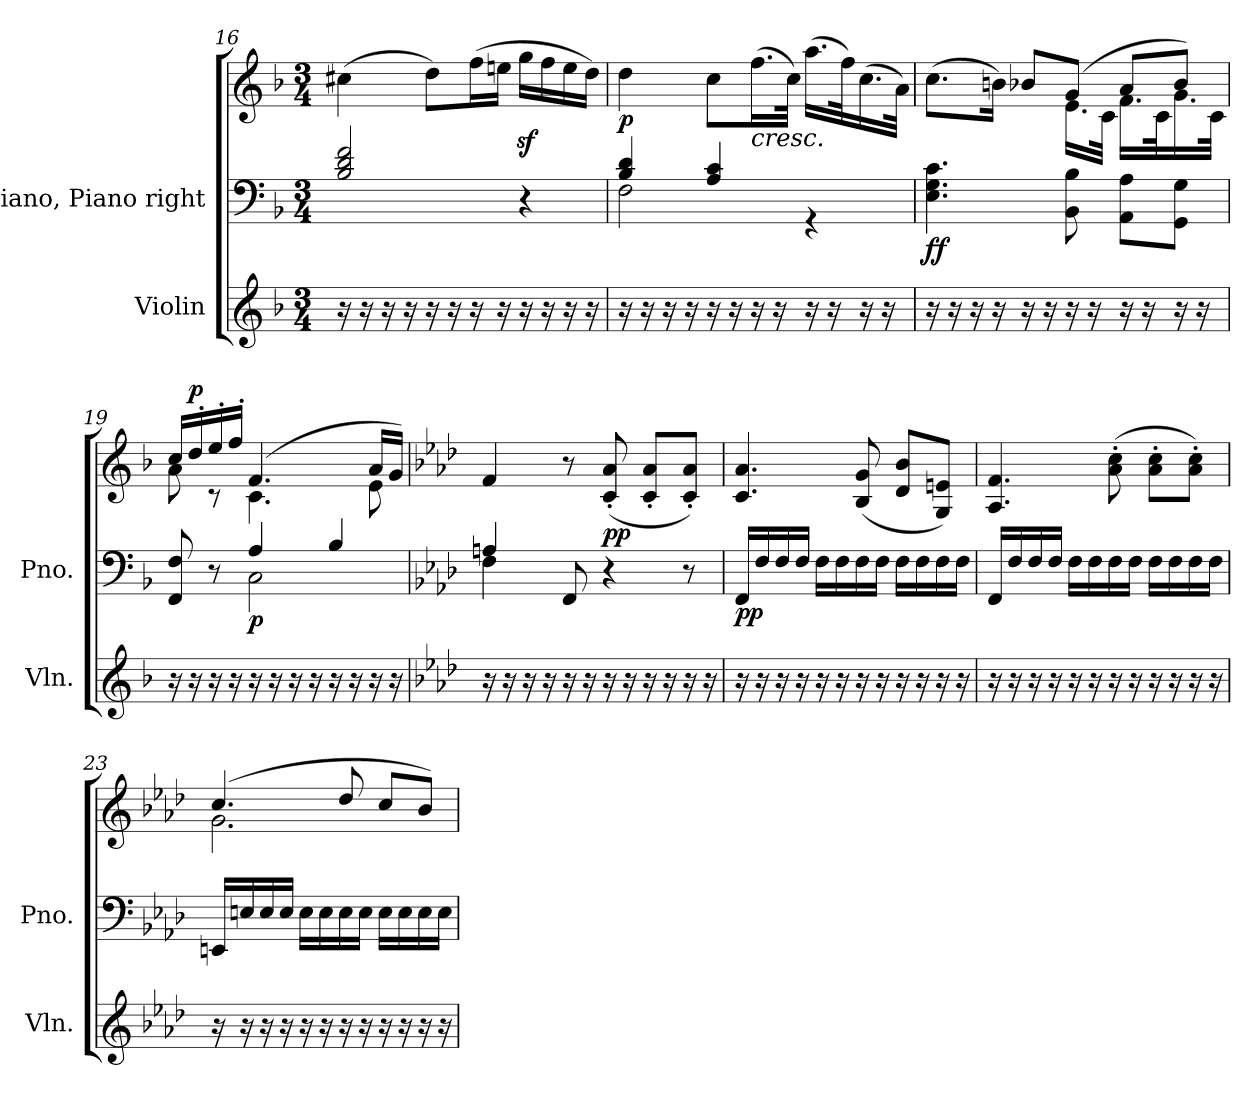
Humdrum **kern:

**kern	**kern	**kern	**dynam
*part2	*part1	*part1	*part1
*staff3	*staff2	*staff1	*staff1/2
*I"Violin	*I"Piano, Piano right	*	*
*I'Vln.	*I'Pno.	*	*
*clefG2	*clefF4	*clefG2	*
*k[b-]	*k[b-]	*k[b-]	*
*M3/4	*M3/4	*M3/4	*
=16	=16	=16	=16
16r	2B-/ 2d/ 2f/	(>4cc#X\	.
16r	.	.	.
16r	.	.	.
16r	.	.	.
16r	.	8dd\L)	.
16r	.	.	.
16r	.	(>16ff\L	.
16r	.	16een\JJ	.
16r	4r	16ggz<\LL	.
16r	.	16ff\	.
16r	.	16ee\	.
16r	.	16dd\JJ)	.
=17	=17	=17	=17
*	*^	*	*
!	!	!	!	!LO:DY:b
16r	4B-/ 4d/	2F\	4dd\	p
16r	.	.	.	.
16r	.	.	.	.
16r	.	.	.	.
16r	4A/ 4c/	.	8cc\L	.
16r	.	.	.	.
!	!	!	!LO:TX:b:i:t=cresc.	!
16r	.	.	(>16.ff\L	.
16r	.	.	.	.
.	.	.	32cc\JJk)	.
16r	4rGG	4ryy	(>16.aa\LL	.
16r	.	.	.	.
.	.	.	32ff\K)	.
16r	.	.	(>16.cc\	.
16r	.	.	.	.
.	.	.	32a\JJk)	.
*	*v	*v	*	*
!!LO:PB:g=z
=18	=18	=18	=18
*	*	*^	*
!	!	!	!	!LO:DY:b=2
!	!	!	!	!LO:DY:n=1:b
16r	4.E\ 4.G\ 4.c\	(>8.cc\L	4.ryy	f f
16r	.	.	.	.
16r	.	.	.	.
16r	.	16bn\Jk)	.	.
16r	.	8b-X/L	.	.
16r	.	.	.	.
16r	8BB-\ 8B-\	(>8g/J	16.e\LL	.
16r	.	.	.	.
.	.	.	32c\JJk	.
16r	8AA\ 8A\L	8a/L	16.f\LL	.
16r	.	.	.	.
.	.	.	32c\K	.
16r	8GG\ 8G\J	8b-/J)	16.g\	.
16r	.	.	.	.
.	.	.	32c\JJk	.
=19	=19	=19	=19	=19
*	*^	*	*	*
16r	8FF/ 8F/	4ryy	16cc/LL	8a\	.
!	!	!	!	!	!LO:DY:a
16r	.	.	16dd'/	.	p
16r	8r	.	16ee'/	8r	.
16r	.	.	16ff'/JJ	.	.
!	!	!	!	!	!LO:DY:b=2
16r	4A/	2C\	(>4.f/	4.c\	p
16r	.	.	.	.	.
16r	.	.	.	.	.
16r	.	.	.	.	.
16r	4B-/	.	.	.	.
16r	.	.	.	.	.
16r	.	.	8e\	16a/LL	.
16r	.	.	.	16g/JJ)	.
*	*	*	*v	*v	*
=20	=20	=20	=20	=20
*k[b-e-a-d-]	*k[b-e-a-d-]	*	*k[b-e-a-d-]	*
16r	4An/	4F\	4f/	.
16r	.	.	.	.
16r	.	.	.	.
16r	.	.	.	.
16r	8FF/	2ryy	8r	.
16r	.	.	.	.
!	!	!	!	!LO:DY:b
16r	4r	.	(<8c/' 8a-/'	pp
16r	.	.	.	.
16r	.	.	8c/' 8a-/'L	.
16r	.	.	.	.
16r	8r	.	8c/' 8a-/'J)	.
16r	.	.	.	.
*	*v	*v	*	*
!!LO:LB:g=z
=21	=21	=21	=21
!	!	!	!LO:DY:b=2
16r	16FF/LL	4.c/ 4.a-/	pp
16r	16F/	.	.
16r	16F/	.	.
16r	16F/JJ	.	.
16r	16F\LL	.	.
16r	16F\	.	.
16r	16F\	(<8B-/ 8g/	.
16r	16F\JJ	.	.
16r	16F\LL	8d-/ 8b-/L	.
16r	16F\	.	.
16r	16F\	8G/ 8en/J)	.
16r	16F\JJ	.	.
=22	=22	=22	=22
16r	16FF/LL	4.A-/ 4.f/	.
16r	16F/	.	.
16r	16F/	.	.
16r	16F/JJ	.	.
16r	16F\LL	.	.
16r	16F\	.	.
16r	16F\	(>8a-\' 8cc\'	.
16r	16F\JJ	.	.
16r	16F\LL	8a-\' 8cc\'L	.
16r	16F\	.	.
16r	16F\	8a-\' 8cc\'J)	.
16r	16F\JJ	.	.
=23	=23	=23	=23
*	*	*^	*
16r	16EEn/LL	(>4.cc/	2.g\	.
16r	16En/	.	.	.
16r	16E/	.	.	.
16r	16E/JJ	.	.	.
16r	16E\LL	.	.	.
16r	16E\	.	.	.
16r	16E\	8dd-/	.	.
16r	16E\JJ	.	.	.
16r	16E\LL	8cc/L	.	.
16r	16E\	.	.	.
16r	16E\	8b-/J)	.	.
16r	16E\JJ	.	.	.
*	*	*v	*v	*
=	=	=	=
*-	*-	*-	*-
